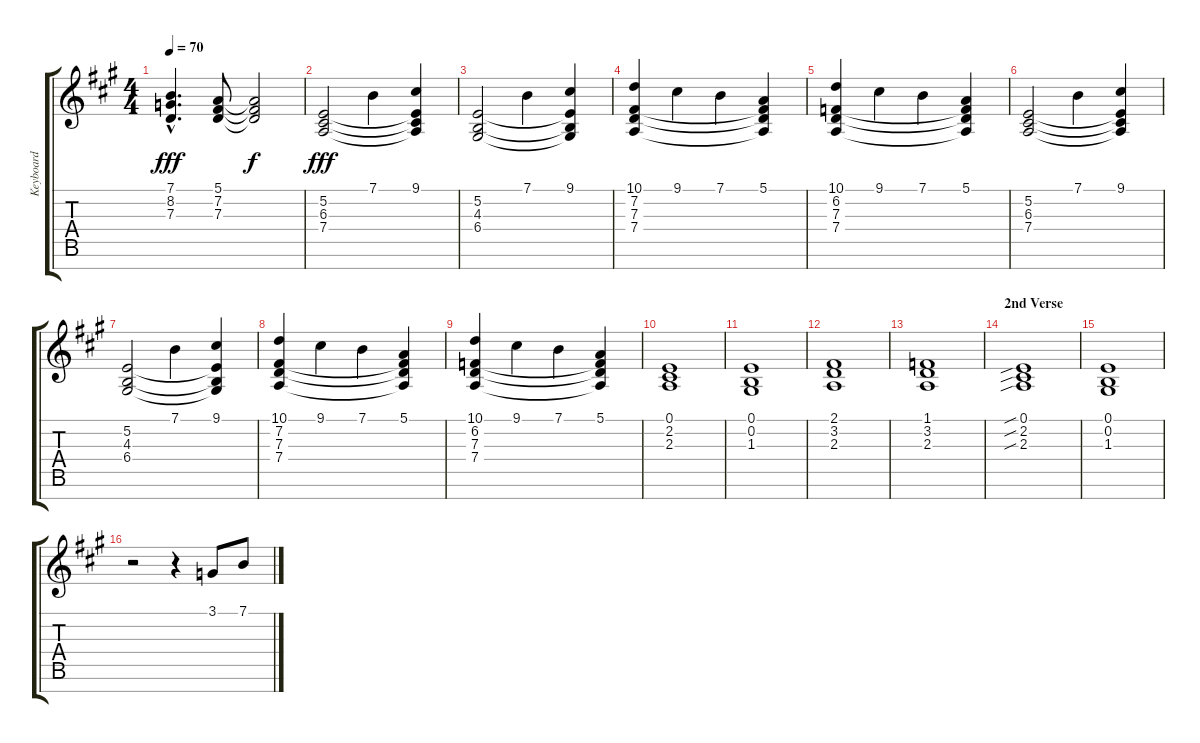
\track ("Keyboard" "Keyboard") {instrument reedorgan}
\staff {score tabs}
\tuning (E4 B3 G3 D3 A2 E2 B1) {hide}
\ts (4 4)
\tempo 70
\clef g2
\ks a
(7.1{hac} 8.2{hac} 7.3{hac}).4{d dy fff} (5.1 7.2 7.3).8 (5.1{t} 7.2{t} 7.3{t}).2{dy f} |
(5.2 6.3 7.4).2{dy fff} 7.1.4 (9.1 5.2{t} 6.3{t} 7.4{t}).4 |
(5.2 4.3 6.4).2 7.1.4 (9.1 5.2{t} 4.3{t} 6.4{t}).4 |
(10.1 7.2 7.3 7.4).4 9.1.4 7.1.4 (5.1 7.2{t} 7.3{t} 7.4{t}).4 |
(10.1 6.2 7.3 7.4).4 9.1.4 7.1.4 (5.1 6.2{t} 7.3{t} 7.4{t}).4 |
(5.2 6.3 7.4).2 7.1.4 (9.1 5.2{t} 6.3{t} 7.4{t}).4 |
(5.2 4.3 6.4).2 7.1.4 (9.1 5.2{t} 4.3{t} 6.4{t}).4 |
(10.1 7.2 7.3 7.4).4 9.1.4 7.1.4 (5.1 7.2{t} 7.3{t} 7.4{t}).4 |
(10.1 6.2 7.3 7.4).4 9.1.4 7.1.4 (5.1 6.2{t} 7.3{t} 7.4{t}).4 |
(0.1 2.2 2.3).1 |
(0.1 0.2 1.3).1 |
(2.1 3.2 2.3).1 |
(1.1 3.2 2.3).1 |
\section ("" "2nd Verse")
(0.1{sib} 2.2{sib} 2.3{sib}).1 |
(0.1 0.2 1.3).1 |
r.2 r.4 3.1.8 7.1.8
